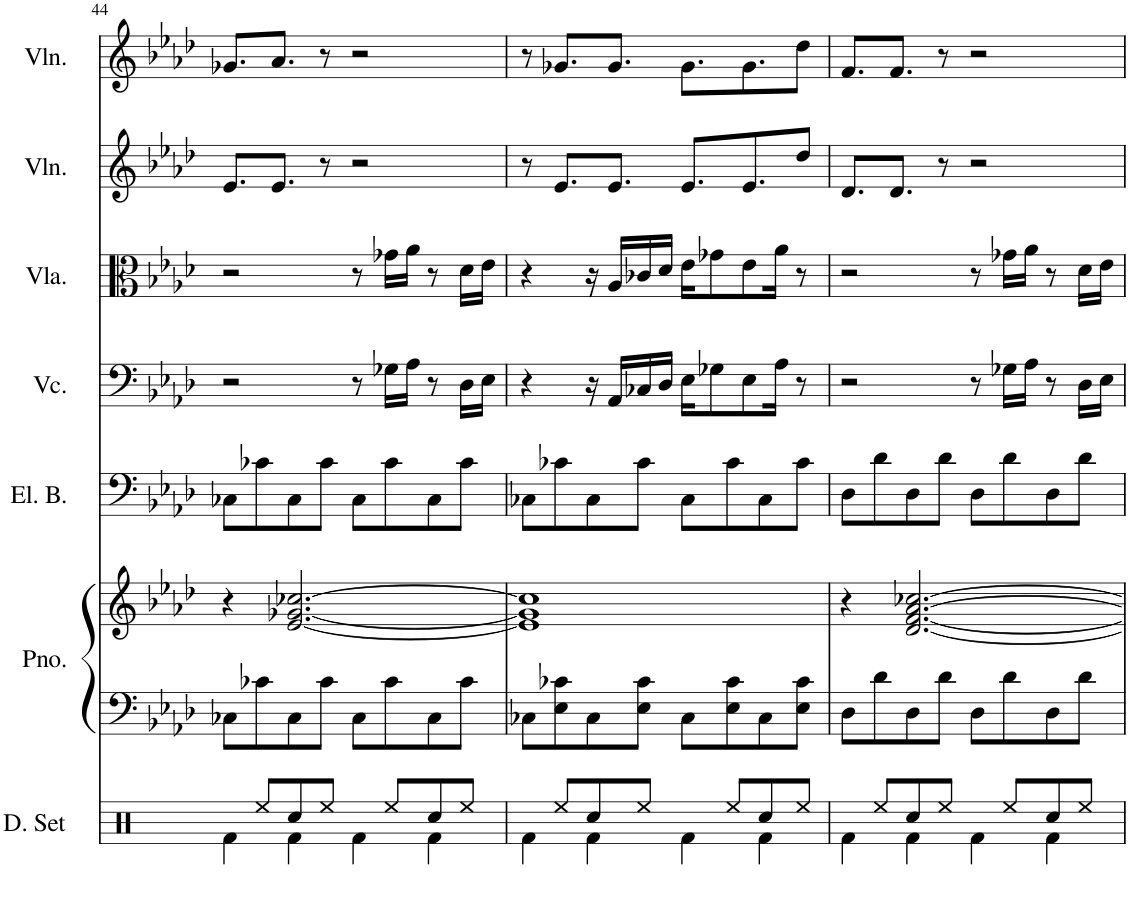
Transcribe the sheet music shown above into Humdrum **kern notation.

**kern	**kern	**kern	**kern	**kern	**kern	**kern	**kern
*part7	*part6	*part6	*part5	*part4	*part3	*part2	*part1
*staff8	*staff7	*staff6	*staff5	*staff4	*staff3	*staff2	*staff1
*I"Drumset	*I"Piano	*	*I"Electric Bass	*I"Violoncello	*I"Viola	*I"Violin	*I"Violin
*I'D. Set	*I'Pno.	*	*I'El. B.	*I'Vc.	*I'Vla.	*I'Vln.	*I'Vln.
!!LO:PB:g=z
*clefX	*clefF4	*clefG2	*clefF4	*clefF4	*clefC3	*clefG2	*clefG2
*	*	*	*Trd7c12	*	*	*	*
*k[]	*k[b-e-a-d-]	*k[b-e-a-d-]	*k[b-e-a-d-]	*k[b-e-a-d-]	*k[b-e-a-d-]	*k[b-e-a-d-]	*k[b-e-a-d-]
*M4/4	*M4/4	*M4/4	*M4/4	*M4/4	*M4/4	*M4/4	*M4/4
=44	=44	=44	=44	=44	=44	=44	=44
*^	*	*	*	*	*	*	*
8ryy	4Rf\	8C-X\L	4r	8C-X\L	2r	2r	8.e-/L	8.g-X/L
8Ree/L	.	8c-X\	.	8c-X\	.	.	.	.
.	.	.	.	.	.	.	8.e-/J	8.a-/J
8Rcc/	4Rf\	8C-\	[2.e-/ [2.g-X/ [2.cc-X/	8C-\	.	.	.	.
8Ree/J	.	8c-\J	.	8c-\J	.	.	8r	8r
8ryy	4Rf\	8C-\L	.	8C-\L	8r	8r	2r	2r
8Ree/L	.	8c-\	.	8c-\	16G-X\LL	16g-X\LL	.	.
.	.	.	.	.	16A-\JJ	16a-\JJ	.	.
8Rcc/	4Rf\	8C-\	.	8C-\	8r	8r	.	.
8Ree/J	.	8c-\J	.	8c-\J	16D-\LL	16d-\LL	.	.
.	.	.	.	.	16E-\JJ	16e-\JJ	.	.
=45	=45	=45	=45	=45	=45	=45	=45	=45
8ryy	4Rf\	8C-X\L	1e-] 1g-] 1cc-]	8C-X\L	4r	4r	8r	8r
8Ree/L	.	8E-\ 8c-X\	.	8c-X\	.	.	8.e-/L	8.g-X/L
8Rcc/	4Rf\	8C-\	.	8C-\	16r	16r	.	.
.	.	.	.	.	16AA-/LL	16A-/LL	8.e-/J	8.g-/J
8Ree/J	.	8E-\ 8c-\J	.	8c-\J	16C-X/	16c-X/	.	.
.	.	.	.	.	16D-/JJ	16d-/JJ	.	.
8ryy	4Rf\	8C-\L	.	8C-\L	16E-\KL	16e-\KL	8.e-/L	8.g-\L
.	.	.	.	.	8G-X\	8g-X\	.	.
8Ree/L	.	8E-\ 8c-\	.	8c-\	.	.	.	.
.	.	.	.	.	8E-\	8e-\	8.e-/	8.g-\
8Rcc/	4Rf\	8C-\	.	8C-\	.	.	.	.
.	.	.	.	.	16A-\Jk	16a-\Jk	.	.
8Ree/J	.	8E-\ 8c-\J	.	8c-\J	8r	8r	8dd-/J	8dd-\J
=46	=46	=46	=46	=46	=46	=46	=46	=46
8ryy	4Rf\	8D-\L	4r	8D-\L	2r	2r	8.d-/L	8.f/L
8Ree/L	.	8d-\	.	8d-\	.	.	.	.
.	.	.	.	.	.	.	8.d-/J	8.f/J
8Rcc/	4Rf\	8D-\	[2.d-/ [2.f/ [2.a-/ [2.cc-X/	8D-\	.	.	.	.
8Ree/J	.	8d-\J	.	8d-\J	.	.	8r	8r
8ryy	4Rf\	8D-\L	.	8D-\L	8r	8r	2r	2r
8Ree/L	.	8d-\	.	8d-\	16G-X\LL	16g-X\LL	.	.
.	.	.	.	.	16A-\JJ	16a-\JJ	.	.
8Rcc/	4Rf\	8D-\	.	8D-\	8r	8r	.	.
8Ree/J	.	8d-\J	.	8d-\J	16D-\LL	16d-\LL	.	.
.	.	.	.	.	16E-\JJ	16e-\JJ	.	.
*v	*v	*	*	*	*	*	*	*
=	=	=	=	=	=	=	=
*-	*-	*-	*-	*-	*-	*-	*-
